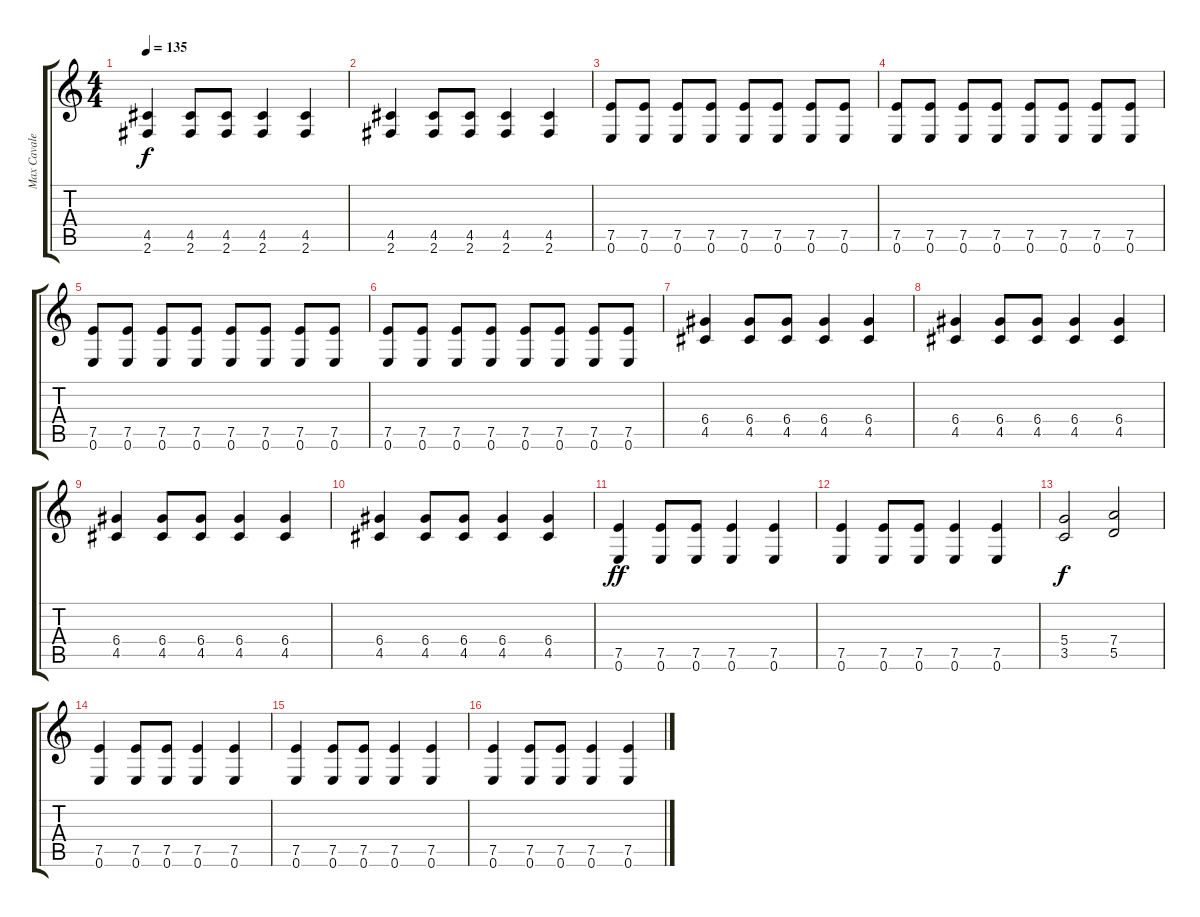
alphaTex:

\track ("Max Cavalera" "Max Cavale") {instrument overdrivenguitar}
\staff {score tabs}
\tuning (E4 B3 G3 D3 A2 E2) {hide}
\ts (4 4)
\tempo 135
\clef g2
\ks c
(4.5 2.6).4{dy f} (4.5 2.6).8 (4.5 2.6).8 (4.5 2.6).4 (4.5 2.6).4 |
(4.5 2.6).4 (4.5 2.6).8 (4.5 2.6).8 (4.5 2.6).4 (4.5 2.6).4 |
(7.5 0.6).8 (7.5 0.6).8 (7.5 0.6).8 (7.5 0.6).8 (7.5 0.6).8 (7.5 0.6).8 (7.5 0.6).8 (7.5 0.6).8 |
(7.5 0.6).8 (7.5 0.6).8 (7.5 0.6).8 (7.5 0.6).8 (7.5 0.6).8 (7.5 0.6).8 (7.5 0.6).8 (7.5 0.6).8 |
(7.5 0.6).8 (7.5 0.6).8 (7.5 0.6).8 (7.5 0.6).8 (7.5 0.6).8 (7.5 0.6).8 (7.5 0.6).8 (7.5 0.6).8 |
(7.5 0.6).8 (7.5 0.6).8 (7.5 0.6).8 (7.5 0.6).8 (7.5 0.6).8 (7.5 0.6).8 (7.5 0.6).8 (7.5 0.6).8 |
(6.4 4.5).4 (6.4 4.5).8 (6.4 4.5).8 (6.4 4.5).4 (6.4 4.5).4 |
(6.4 4.5).4 (6.4 4.5).8 (6.4 4.5).8 (6.4 4.5).4 (6.4 4.5).4 |
(6.4 4.5).4 (6.4 4.5).8 (6.4 4.5).8 (6.4 4.5).4 (6.4 4.5).4 |
(6.4 4.5).4 (6.4 4.5).8 (6.4 4.5).8 (6.4 4.5).4 (6.4 4.5).4 |
(7.5 0.6).4{dy ff} (7.5 0.6).8 (7.5 0.6).8 (7.5 0.6).4 (7.5 0.6).4 |
(7.5 0.6).4 (7.5 0.6).8 (7.5 0.6).8 (7.5 0.6).4 (7.5 0.6).4 |
(5.4 3.5).2{dy f} (7.4 5.5).2 |
(7.5 0.6).4 (7.5 0.6).8 (7.5 0.6).8 (7.5 0.6).4 (7.5 0.6).4 |
(7.5 0.6).4 (7.5 0.6).8 (7.5 0.6).8 (7.5 0.6).4 (7.5 0.6).4 |
(7.5 0.6).4 (7.5 0.6).8 (7.5 0.6).8 (7.5 0.6).4 (7.5 0.6).4
